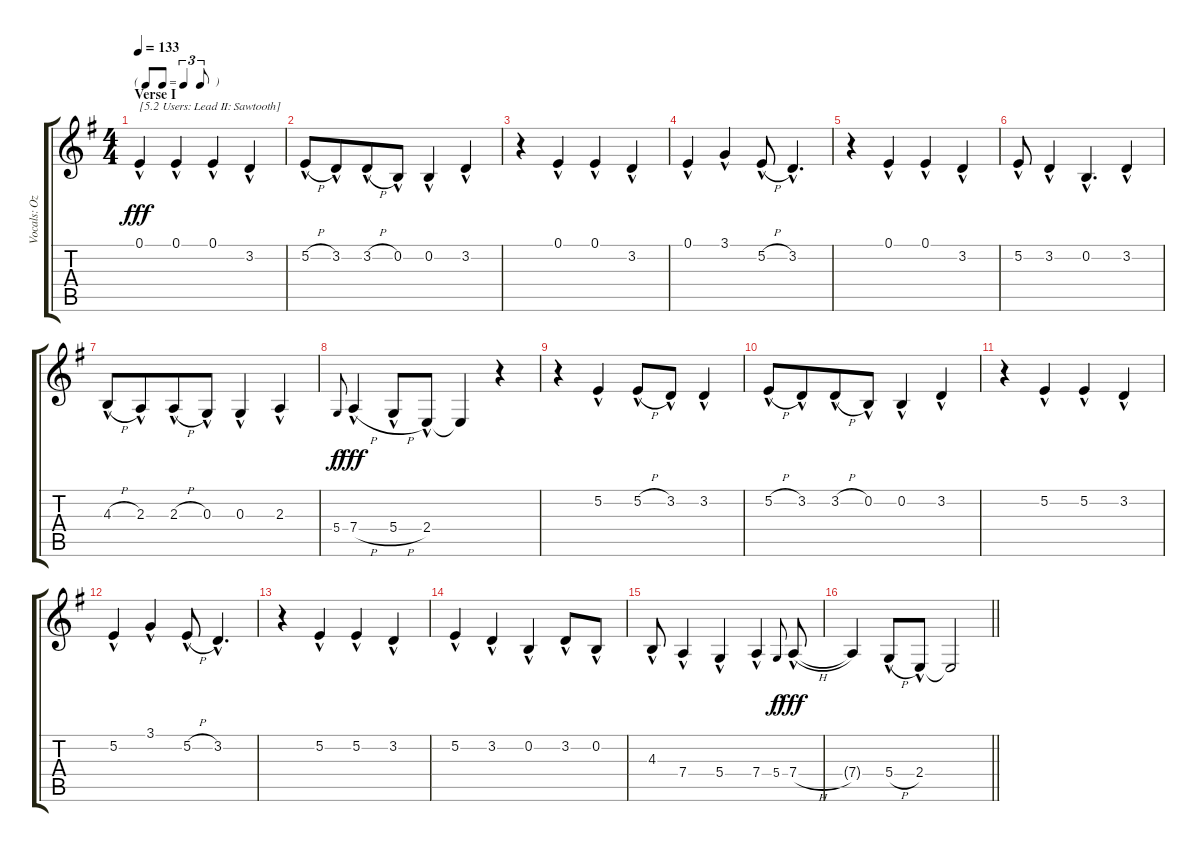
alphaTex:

\track ("Vocals: Ozzy" "Vocals: Oz") {instrument lead2sawtooth}
\staff {score tabs}
\tuning (E4 B3 G3 D3 A2 E2) {hide}
\ts (4 4)
\tf triplet8th
\section ("" "Verse I")
\tempo 133
\clef g2
\ks g
0.1{hac}.4{txt "[5.2 Users: Lead II: Sawtooth]" dy fff} 0.1{hac}.4 0.1{hac}.4 3.2{hac}.4 |
5.2{h hac}.8 3.2{hac}.8{beam merge} 3.2{h hac}.8 0.2{hac}.8 0.2{hac}.4 3.2{hac}.4 |
r.4 0.1{hac}.4 0.1{hac}.4 3.2{hac}.4 |
0.1{hac}.4 3.1{hac}.4 5.2{h hac}.8 3.2{hac}.4{d} |
r.4 0.1{hac}.4 0.1{hac}.4 3.2{hac}.4 |
5.2{hac}.8 3.2{hac}.4 0.2{hac}.4{d} 3.2{hac}.4 |
4.3{h hac}.8 2.3{hac}.8{beam merge} 2.3{h hac}.8 0.3{hac}.8 0.3{hac}.4 2.3{hac}.4 |
5.4.8{gr onbeat dy f} 7.4{h hac}.4{dy fff} 5.4{h hac}.8 2.4{hac}.8 2.4{t}.4 r.4 |
r.4 5.2{hac}.4 5.2{h hac}.8 3.2{hac}.8 3.2{hac}.4 |
5.2{h hac}.8 3.2{hac}.8{beam merge} 3.2{h hac}.8 0.2{hac}.8 0.2{hac}.4 3.2{hac}.4 |
r.4 5.2{hac}.4 5.2{hac}.4 3.2{hac}.4 |
5.2{hac}.4 3.1{hac}.4 5.2{h hac}.8 3.2{hac}.4{d} |
r.4 5.2{hac}.4 5.2{hac}.4 3.2{hac}.4 |
5.2{hac}.4 3.2{hac}.4 0.2{hac}.4 3.2{hac}.8 0.2{hac}.8 |
4.3{hac}.8 7.4{hac}.4 5.4{hac}.4 7.4{hac}.4 5.4.8{gr onbeat dy f} 7.4{h hac}.8{dy fff} |
\barLineRight lightlight
7.4{t}.4 5.4{h hac}.8 2.4{hac}.8 2.4{t}.2
